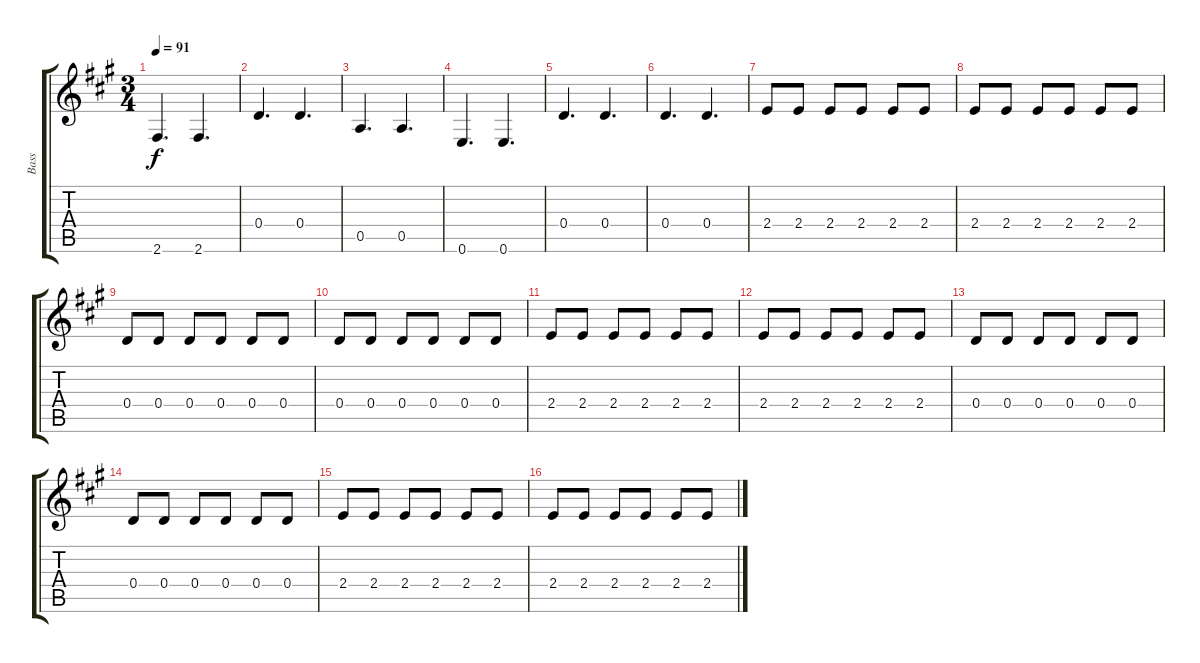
\track ("Bass" "Bass") {instrument fretlessbass}
\staff {score tabs}
\tuning (E4 B3 G3 D3 A2 E2) {hide}
\ts (3 4)
\tempo 91
\clef g2
\ks a
2.6.4{d dy f} 2.6.4{d} |
0.4.4{d} 0.4.4{d} |
0.5.4{d} 0.5.4{d} |
0.6.4{d} 0.6.4{d} |
0.4.4{d} 0.4.4{d} |
0.4.4{d} 0.4.4{d} |
2.4.8 2.4.8 2.4.8 2.4.8 2.4.8 2.4.8 |
2.4.8 2.4.8 2.4.8 2.4.8 2.4.8 2.4.8 |
0.4.8 0.4.8 0.4.8 0.4.8 0.4.8 0.4.8 |
0.4.8 0.4.8 0.4.8 0.4.8 0.4.8 0.4.8 |
2.4.8 2.4.8 2.4.8 2.4.8 2.4.8 2.4.8 |
2.4.8 2.4.8 2.4.8 2.4.8 2.4.8 2.4.8 |
0.4.8 0.4.8 0.4.8 0.4.8 0.4.8 0.4.8 |
0.4.8 0.4.8 0.4.8 0.4.8 0.4.8 0.4.8 |
2.4.8 2.4.8 2.4.8 2.4.8 2.4.8 2.4.8 |
2.4.8 2.4.8 2.4.8 2.4.8 2.4.8 2.4.8
